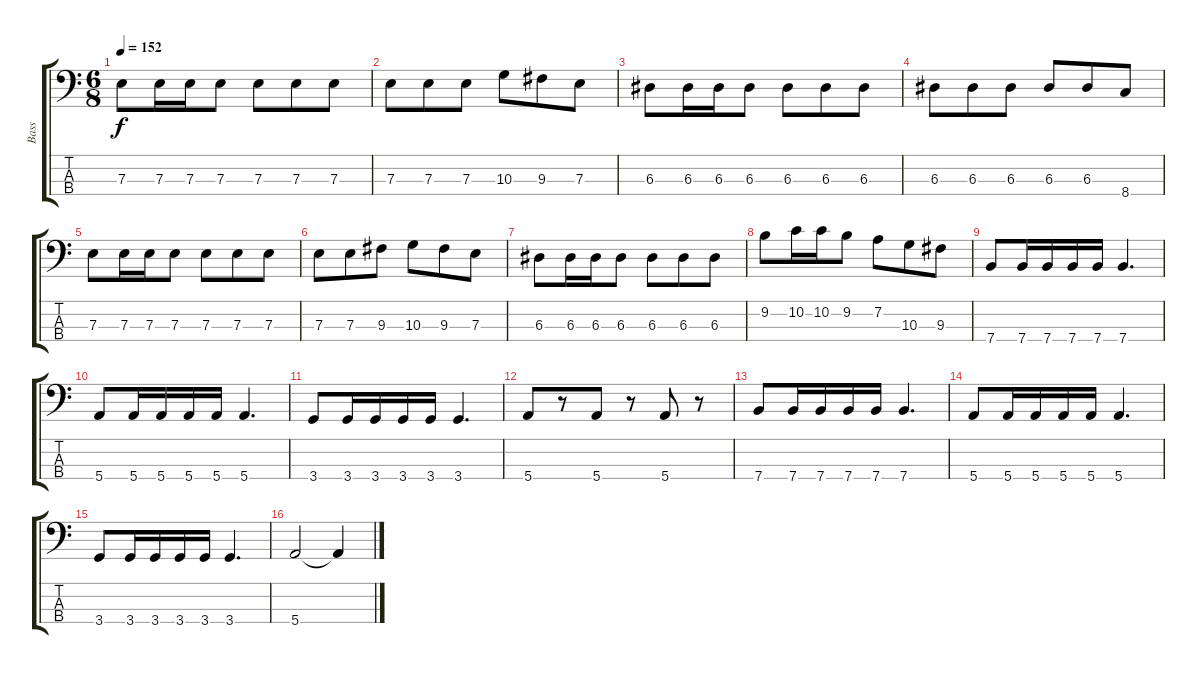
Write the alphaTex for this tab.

\track ("Bass" "Bass") {instrument electricbassfinger}
\staff {score tabs}
\tuning (G2 D2 A1 E1) {hide}
\ts (6 8)
\tempo 152
\clef f4
\ks c
7.3.8{dy f} 7.3.16 7.3.16 7.3.8 7.3.8 7.3.8 7.3.8 |
7.3.8 7.3.8 7.3.8 10.3.8 9.3.8 7.3.8 |
6.3.8 6.3.16 6.3.16 6.3.8 6.3.8 6.3.8 6.3.8 |
6.3.8 6.3.8 6.3.8 6.3.8 6.3.8 8.4.8 |
7.3.8 7.3.16 7.3.16 7.3.8 7.3.8 7.3.8 7.3.8 |
7.3.8 7.3.8 9.3.8 10.3.8 9.3.8 7.3.8 |
6.3.8 6.3.16 6.3.16 6.3.8 6.3.8 6.3.8 6.3.8 |
9.2.8 10.2.16 10.2.16 9.2.8 7.2.8 10.3.8 9.3.8 |
7.4.8 7.4.16 7.4.16 7.4.16 7.4.16 7.4.4{d} |
5.4.8 5.4.16 5.4.16 5.4.16 5.4.16 5.4.4{d} |
3.4.8 3.4.16 3.4.16 3.4.16 3.4.16 3.4.4{d} |
5.4.8 r.8 5.4.8 r.8 5.4.8 r.8 |
7.4.8 7.4.16 7.4.16 7.4.16 7.4.16 7.4.4{d} |
5.4.8 5.4.16 5.4.16 5.4.16 5.4.16 5.4.4{d} |
3.4.8 3.4.16 3.4.16 3.4.16 3.4.16 3.4.4{d} |
5.4.2 5.4{t}.4
